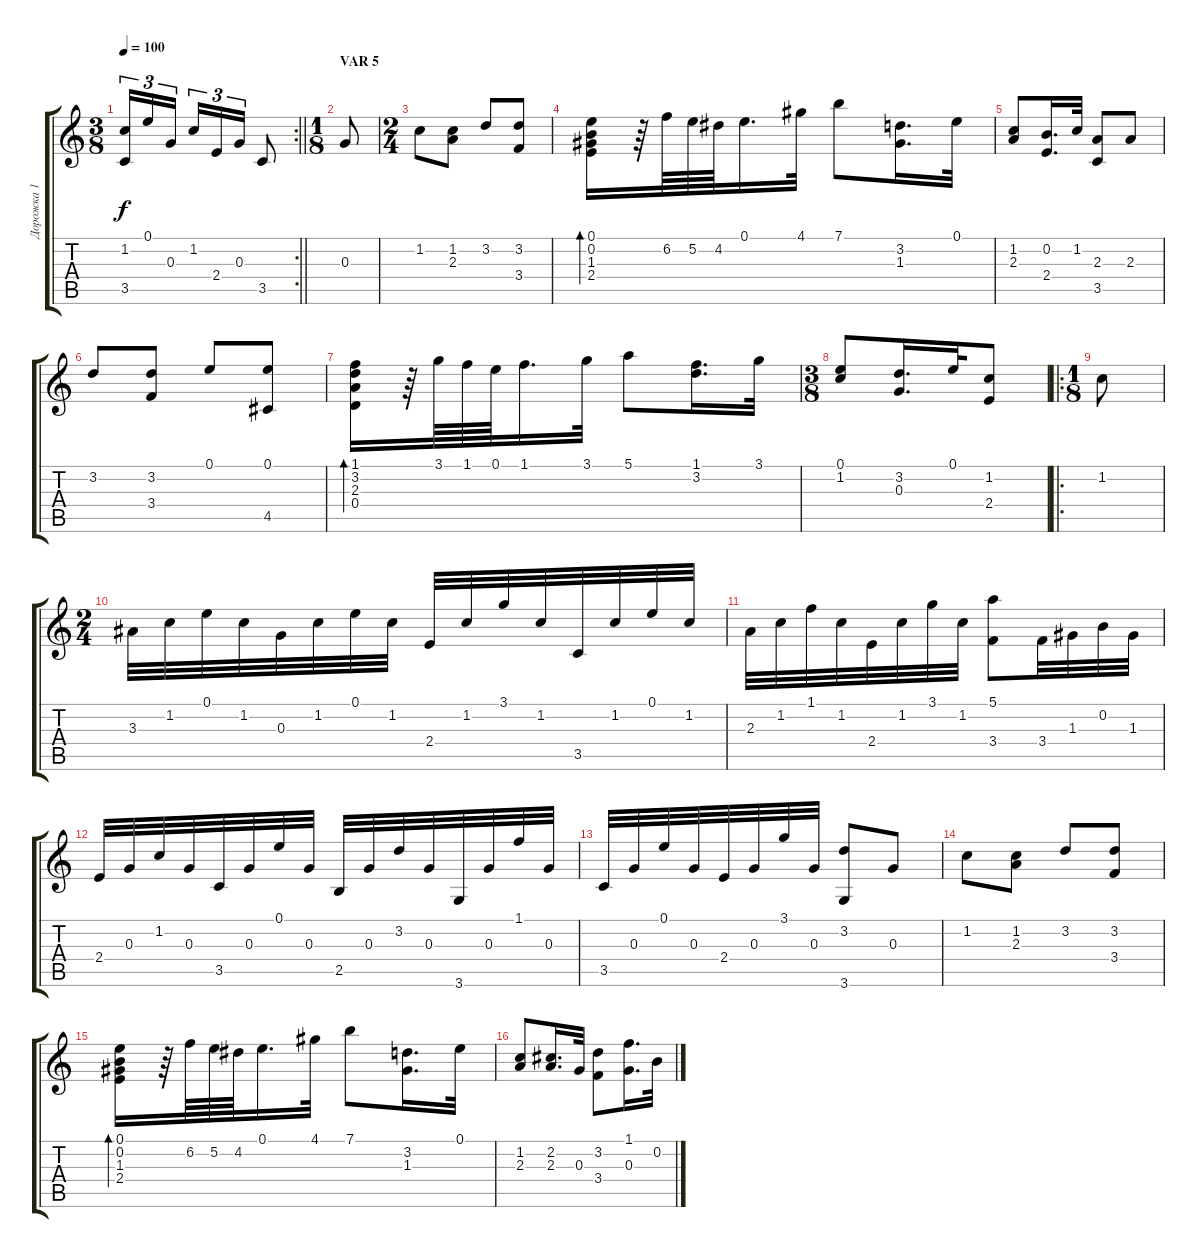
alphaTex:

\track ("Дорожка 1" "Дорожка 1") {instrument acousticguitarnylon}
\staff {score tabs}
\tuning (E4 B3 G3 D3 A2 E2) {hide}
\rc 2
\ts (3 8)
\tempo 100
\clef g2
\barLineRight lightlight
\ks c
(1.2 3.5).16{tu (3 2) dy f} 0.1.16{tu (3 2)} 0.3.16{tu (3 2)} 1.2.16{tu (3 2)} 2.4.16{tu (3 2)} 0.3.16{tu (3 2)} 3.5.8 |
\ts (1 8)
\section ("" "VAR 5")
0.3.8 |
\ts (2 4)
1.2.8 (1.2 2.3).8 3.2.8 (3.2 3.4).8 |
(0.1 0.2 1.3 2.4).16{bd 60} r.64 6.2.64 5.2.64 4.2.64 0.1.16{d} 4.1.32 7.1.8 (3.2 1.3).16{d} 0.1.32 |
(1.2 2.3).8 (0.2 2.4).16{d} 1.2.32 (2.3 3.5).8 2.3.8 |
3.2.8 (3.2 3.4).8 0.1.8 (0.1 4.5).8 |
(1.1 3.2 2.3 0.4).16{bd 60} r.64 3.1.64 1.1.64 0.1.64 1.1.16{d} 3.1.32 5.1.8 (1.1 3.2).16{d} 3.1.32 |
\ts (3 8)
(0.1 1.2).8 (3.2 0.3).16{d} 0.1.32 (1.2 2.4).8 |
\ro
\ts (1 8)
1.2.8 |
\ts (2 4)
3.3.32 1.2.32 0.1.32 1.2.32 0.3.32 1.2.32 0.1.32 1.2.32 2.4.32 1.2.32 3.1.32 1.2.32 3.5.32 1.2.32 0.1.32 1.2.32 |
2.3.32 1.2.32 1.1.32 1.2.32 2.4.32 1.2.32 3.1.32 1.2.32 (5.1 3.4).8 3.4.32 1.3.32 0.2.32 1.3.32 |
2.4.32 0.3.32 1.2.32 0.3.32 3.5.32 0.3.32 0.1.32 0.3.32 2.5.32 0.3.32 3.2.32 0.3.32 3.6.32 0.3.32 1.1.32 0.3.32 |
3.5.32 0.3.32 0.1.32 0.3.32 2.4.32 0.3.32 3.1.32 0.3.32 (3.2 3.6).8 0.3.8 |
1.2.8 (1.2 2.3).8 3.2.8 (3.2 3.4).8 |
(0.1 0.2 1.3 2.4).16{bd 60} r.64 6.2.64 5.2.64 4.2.64 0.1.16{d} 4.1.32 7.1.8 (3.2 1.3).16{d} 0.1.32 |
(1.2 2.3).8 (2.2 2.3).16{d} 0.3.32 (3.2 3.4).8 (1.1 0.3).16{d} 0.2.32
